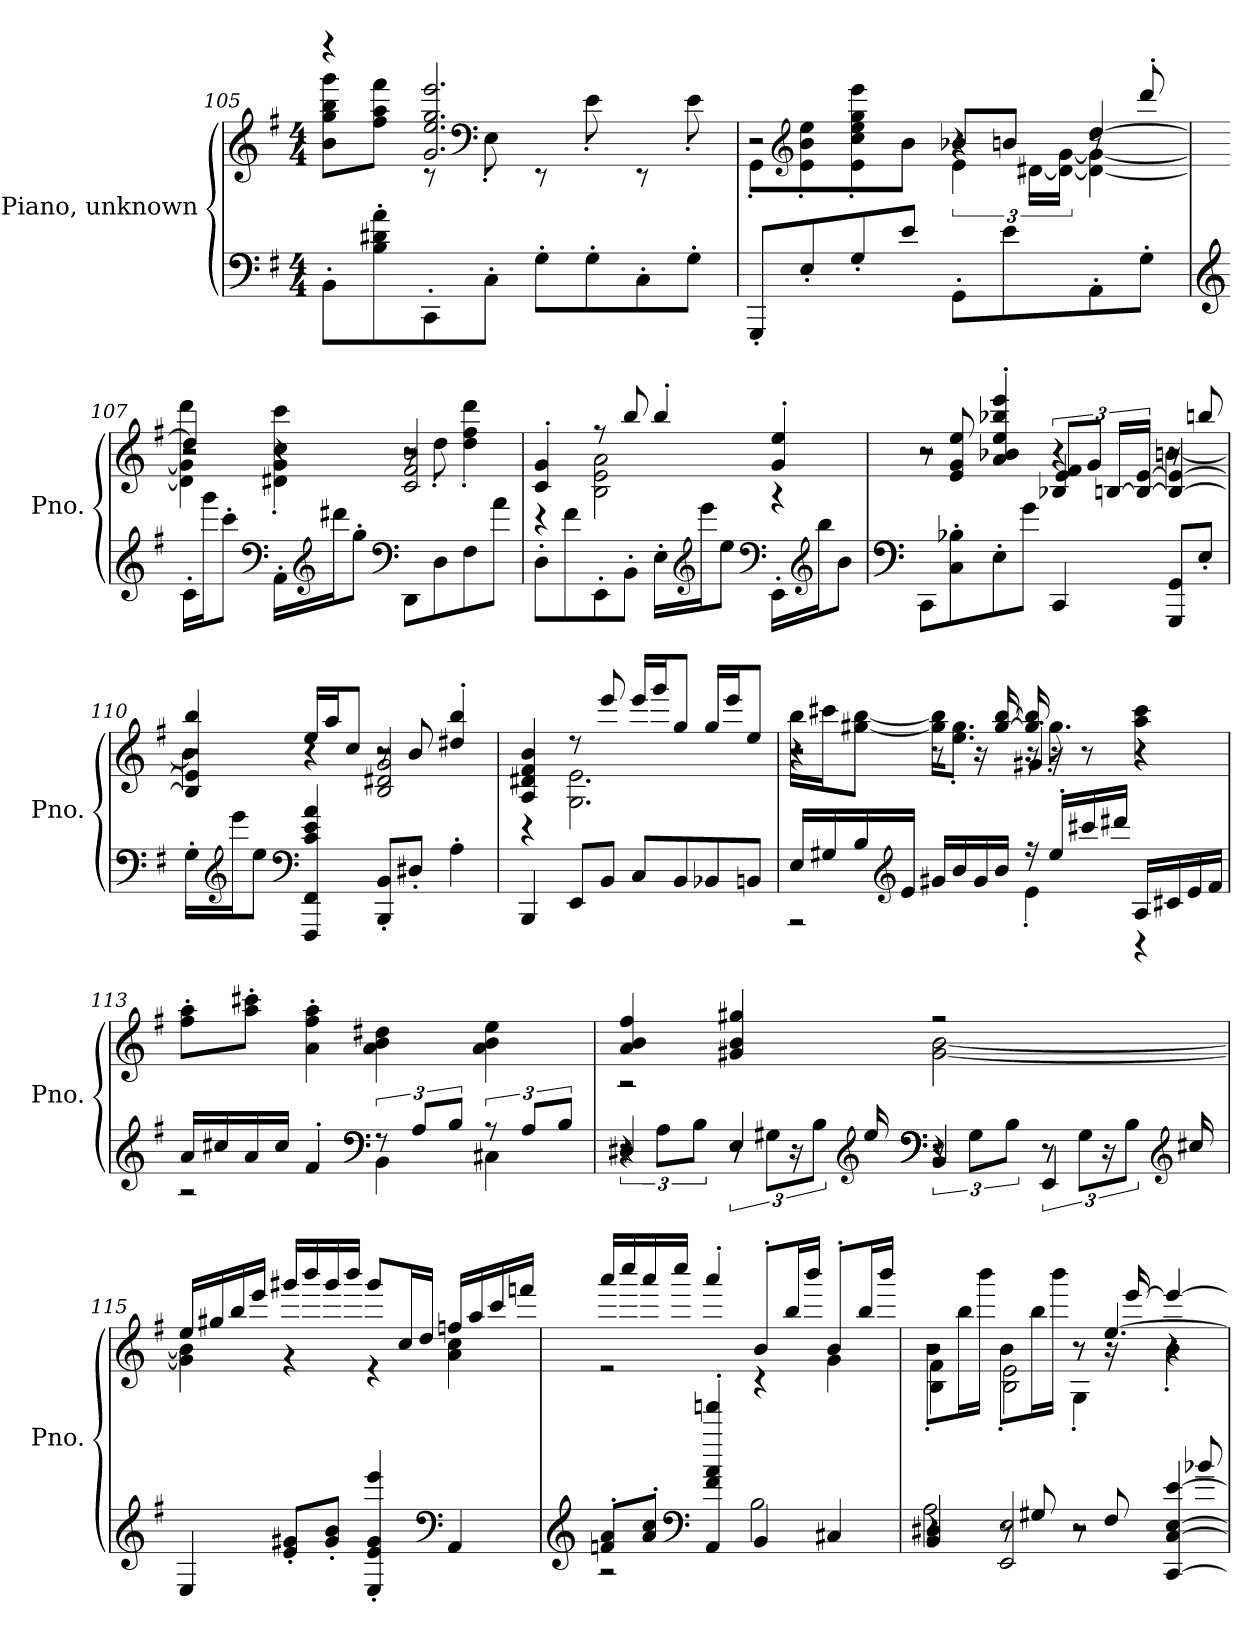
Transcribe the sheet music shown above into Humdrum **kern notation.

**kern	**kern
*part1	*part1
*staff2	*staff1
*I"Piano, unknown	*
*I'Pno.	*
*clefF4	*clefG2
*k[f#]	*k[f#]
*M4/4	*M4/4
=105	=105
*	*^
8BB'\L	4r	8b\ 8gg\ 8bb\ 8ggg\L
8B\' 8d#X\' 8a\'	.	8ff#\ 8aa\ 8fff#\J
8CC'\	2.g/ 2.ee/ 2.gg/ 2.eee/	8r
*	*clefF4	*
8C'\J	.	8E'\
8G'\L	.	8r
8G'\	.	8e'\
8C'\	.	8r
8G'\J	.	8e'\
=106	=106	=106
*	*	*^
8GGG'/L	2r	8GG'\L	2r
*	*clefG2	*	*
8E'/	.	8e\' 8b\' 8ee\'	.
8G'/	.	8e\' 8cc\' 8ee\' 8gg\' 8eee\'	.
8e/J	.	8b\J	.
8GG'\L	4r	6e\	8b-X/L
8e\	.	.	8bn/J
.	.	[24d#X\LL	.
.	.	24d#\_ [24g\JJ	.
8AA'\	[4dd/	4d#\_ 4g\_	8r
8G'\J	.	.	8ddd'/
!!LO:LB:g=z	!!	!!
=107	=107	=107	=107
*clefG2	*	*	*
16c'\LL	4dd/]	4d#\] 4g\] 4ddd\	2r
16ggg\J	.	.	.
8ccc'\J	.	.	.
*clefF4	*	*	*
16AA'\LL	4r	4d#X\' 4g\' 4cc\' 4ccc\'	.
*clefG2	*	*	*
16ddd#X\J	.	.	.
8gg'\J	.	.	.
*clefF4	*	*	*
8DD\L	2r	8r	2c/ 2f#/ 2b/
8D\	.	8dd'\	.
8F#\	.	4dd\' 4ff#\' 4ddd\'	.
8a\J	.	.	.
*	*	*v	*v
=108	=108	=108
8D'\L	4c/' 4g/'	4r
8f#\	.	.
8EE'\	8r	2B\ 2e\ 2a\
8BB'\J	8bb/	.
16E'\LL	4bb'/	.
*clefG2	*	*
16eee\J	.	.
8ee\J	.	.
*clefF4	*	*
16EE'\LL	4g/' 4ee/'	4r
*clefG2	*	*
16bb\J	.	.
8b\J	.	.
*	*v	*v
!!LO:PB:g=z
=109	=109
*clefF4	*
*	*^
*	*	*^
8CC\L	8r	2r	2r
8C\' 8B-X\'	8e/ 8g/ 8ee/	.	.
8E'\	4a/' 4b-X/' 4ee/' 4bb-X/' 4eee/'	.	.
8g\J	.	.	.
4CC/	6B-X/	4r	8e/ 8f#/L
.	.	.	8g/J
.	[24Bn/LL	.	.
.	24B/_ [24e/JJ	.	.
8GGG/ 8GG/L	4B/_ 4e/_	[4bn\	8r
8E'/J	.	.	8bbn/
=110	=110	=110	=110
16G'\LL	4B/] 4e/] 4bb/	4b\]	2r
*clefG2	*	*	*
16eee\J	.	.	.
8ee\J	.	.	.
*clefF4	*	*	*
4FFF#/ 4FF#/ 4c/ 4e/ 4a/	16ee/LL	4r	.
.	16aa/J	.	.
.	8cc/J	.	.
8BBB/' 8BB/'L	8r	2r	2B/ 2d#X/ 2g/
8D#X'/J	8b/	.	.
4A'\	4dd#X/' 4bb/'	.	.
*	*	*v	*v
!!LO:LB:g=z
=111	=111	=111
4BBB/	4A/ 4d#X/ 4f#/ 4b/	4r
8EE/L	8r	2.G\ 2.e\
8BB/J	8eee/	.
8C/L	16eee/LL	.
.	16ggg/J	.
8BB/	8gg/J	.
8BB-X/	16gg/LL	.
.	16eee/J	.
8BBn/J	8ee/J	.
=112	=112	=112
*^	*	*^
16E/LL	2r	4r	16bb\LL	2r
16G#X/	.	.	16ccc#X\J	.
16B/	.	.	[8gg#X\ [8bb\J	.
*clefG2	*	*	*	*
16e/JJ	.	.	.	.
16g#X/LL	.	8r	16gg#\] 16bb\]KL	.
16b/	.	.	8.ee\' 8.gg#\'J	.
16g#/	.	16r	.	.
16b/JJ	.	[16gg#/ [16bb/	.	.
16r	4e'\	16gg#/] 16bb/]	16r	4g#X'/
16ee'/LL	.	16r	8.gg#'\	.
16ccc#X/	.	8r	.	.
16ddd#X/JJ	.	.	.	.
16A/LL	4r	4r	4aa\ 4ccc#\	4r
16c#X/	.	.	.	.
16e/	.	.	.	.
16f#/JJ	.	.	.	.
*	*	*v	*v	*v
!!LO:LB:g=z
=113	=113	=113
16a/LL	2r	8ff#\' 8aa\'L
16cc#X/	.	.
16a/	.	8aa\' 8ccc#X\'J
16cc#/JJ	.	.
4f#'/	.	4a\' 4ff#\' 4aa\'
*clefF4	*	*
12r	4BB\	4a\ 4b\ 4dd#X\
12A/L	.	.
12B/J	.	.
12r	4C#X\	4a\ 4b\ 4ee\
12A/L	.	.
12B/J	.	.
=114	=114	=114
*	*^	*^
4D#X/	12r	4r	4a/ 4b/ 4ff#/	2r
.	12A\L	.	.	.
.	12B\J	.	.	.
8r	12r	4E/	4g#X/ 4b/ 4gg#X/	.
.	12G#X\L	.	.	.
16r	.	.	.	.
.	12B\J	.	.	.
*clefG2	*	*	*	*
16ee/	.	.	.	.
*clefF4	*	*	*	*
4r	12r	4BB/	2r	[2g#\ [2b\
.	12G#\L	.	.	.
.	12B\J	.	.	.
8r	12r	4EE/	.	.
.	12G#\L	.	.	.
16r	.	.	.	.
.	12B\J	.	.	.
*clefG2	*	*	*	*
16cc#X/	.	.	.	.
*v	*v	*v	*	*
!!LO:LB:g=z	!!
=115	=115	=115
4E/	16ee/LL	4g#\] 4b\]
.	16gg#X/	.
.	16bb/	.
.	16eee/JJ	.
8e/' 8g#X/'L	16ggg#X/LL	4r
.	16bbb/	.
8g#/' 8b/'J	16ggg#/	.
.	16bbb/JJ	.
4E/' 4e/' 4g#/' 4eee/'	8ggg#/L	4r
.	16cc/L	.
.	16dd/JJ	.
*clefF4	*	*
4AA/	16ffn/LL	4a\ 4cc\
.	16aa/	.
.	16ccc/	.
.	16fffn/JJ	.
=116	=116	=116
*clefG2	*	*
*^	*	*
8fn/' 8a/'L	2r	16aaa/LL	2r
.	.	16cccc/	.
8a/' 8cc/'J	.	16aaa/	.
.	.	16cccc/JJ	.
*clefF4	*	*	*
4AA/' 4f/' 4a/' 4fffn/'	.	4aaa'/	.
4BB/	2B\	8b'/L	4r
.	.	16bb/L	.
.	.	16bbb/JJ	.
4C#X/	.	8b'/L	4g\
.	.	16bb/L	.
.	.	16bbb/JJ	.
!!LO:LB:g=z
=117	=117	=117	=117
*	*^	*^	*^
4BB/ 4D#X/	2A\	4r	2r	8b'\L	2r	4B\ 4f#\
.	.	.	.	16bb\L	.	.
.	.	.	.	16bbb\JJ	.	.
8r	.	2EE/ 2E/	.	8b'\L	.	2B\ 2e\
8G#X/	.	.	.	16bb\L	.	.
.	.	.	.	16bbb\JJ	.	.
8r	2r	.	8r	4G'\	8r	.
8F#/	.	.	16r	.	[4.ee/	.
.	.	.	[16eee/	.	.	.
8r	.	[4CC/ [4C/ [4E/ [4e/	4eee/_	4b'\	.	4r
8b-X/	.	.	.	.	.	.
*v	*v	*v	*	*	*	*
*	*v	*v	*v	*v
=	=
*-	*-
